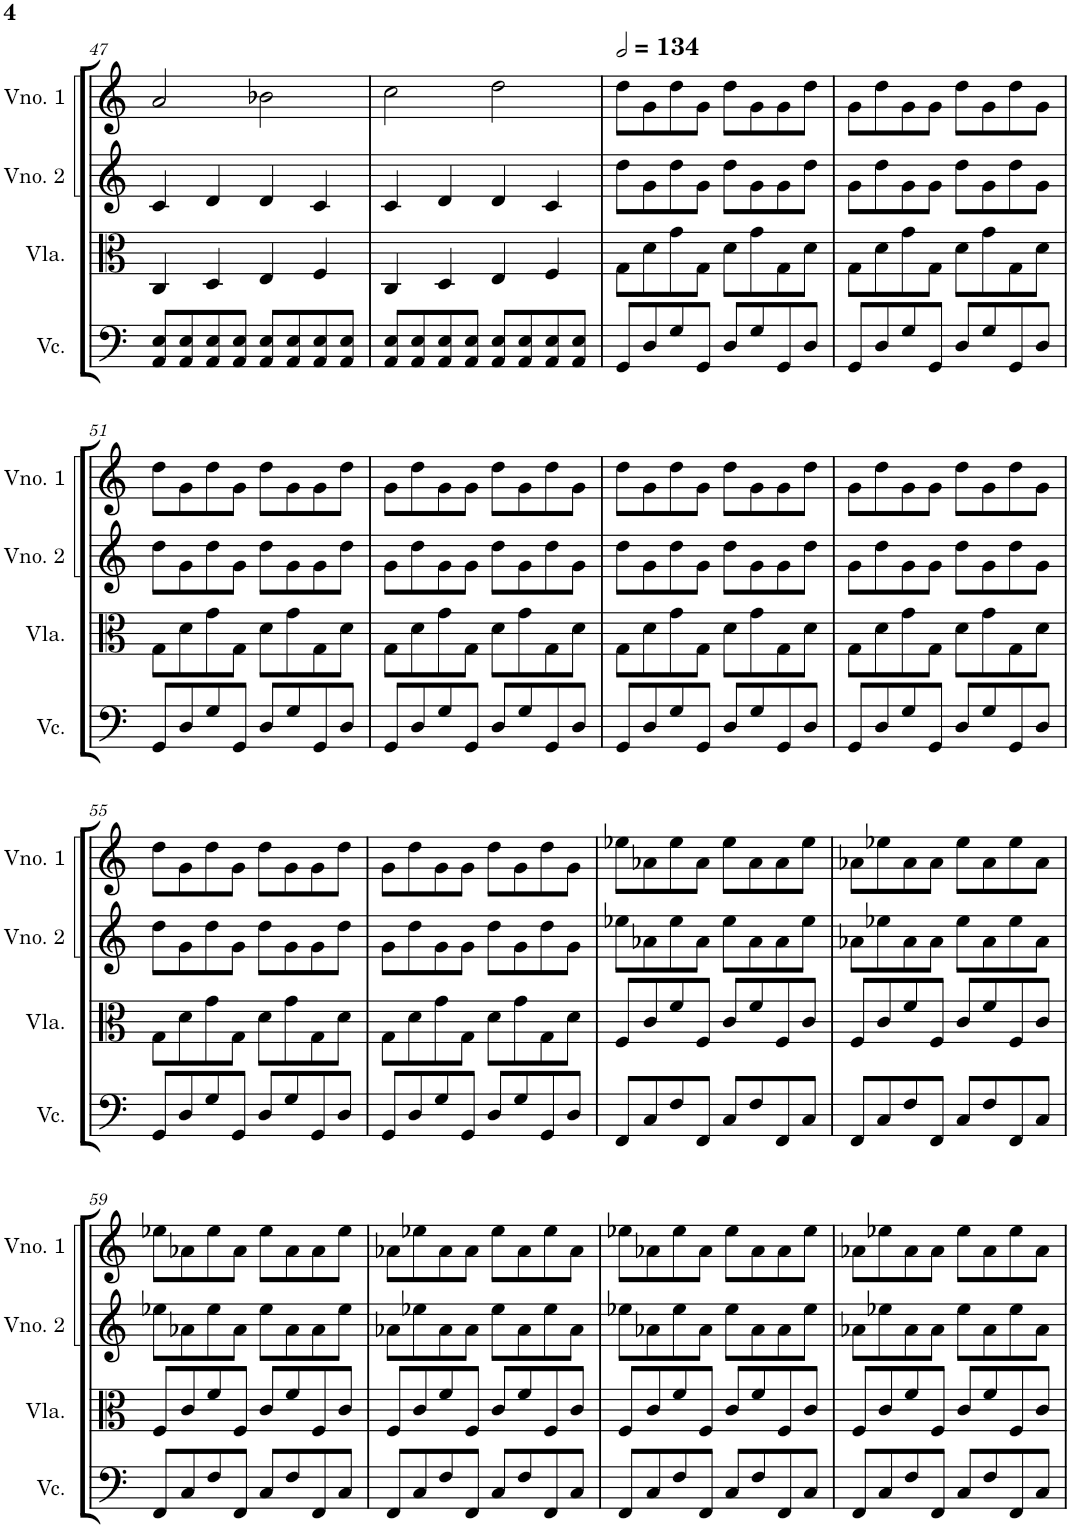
**kern	**kern	**kern	**kern
*part4	*part3	*part2	*part1
*staff4	*staff3	*staff2	*staff1
*I"Violoncelo	*I"Viola	*I"Violino 2	*I"Violino 1
*I'Vc.	*I'Vla.	*I'Vno. 2	*I'Vno. 1
!!LO:PB:g=z
*clefF4	*clefC3	*clefG2	*clefG2
*k[]	*k[]	*k[]	*k[]
*M4/4	*M4/4	*M4/4	*M4/4
=47	=47	=47	=47
8AA/ 8E/L	4C/	4c/	2a/
8AA/ 8E/	.	.	.
8AA/ 8E/	4D/	4d/	.
8AA/ 8E/J	.	.	.
8AA/ 8E/L	4E/	4d/	2b-X\
8AA/ 8E/	.	.	.
8AA/ 8E/	4F/	4c/	.
8AA/ 8E/J	.	.	.
=48	=48	=48	=48
8AA/ 8E/L	4C/	4c/	2cc\
8AA/ 8E/	.	.	.
8AA/ 8E/	4D/	4d/	.
8AA/ 8E/J	.	.	.
8AA/ 8E/L	4E/	4d/	2dd\
8AA/ 8E/	.	.	.
8AA/ 8E/	4F/	4c/	.
8AA/ 8E/J	.	.	.
=49	=49	=49	=49
*	*	*	*MM268
8GG/L	8G\L	8dd\L	8dd\L
8D/	8d\	8g\	8g\
8G/	8g\	8dd\	8dd\
8GG/J	8G\J	8g\J	8g\J
8D/L	8d\L	8dd\L	8dd\L
8G/	8g\	8g\	8g\
8GG/	8G\	8g\	8g\
8D/J	8d\J	8dd\J	8dd\J
=50	=50	=50	=50
8GG/L	8G\L	8g\L	8g\L
8D/	8d\	8dd\	8dd\
8G/	8g\	8g\	8g\
8GG/J	8G\J	8g\J	8g\J
8D/L	8d\L	8dd\L	8dd\L
8G/	8g\	8g\	8g\
8GG/	8G\	8dd\	8dd\
8D/J	8d\J	8g\J	8g\J
!!LO:LB:g=z
=51	=51	=51	=51
8GG/L	8G\L	8dd\L	8dd\L
8D/	8d\	8g\	8g\
8G/	8g\	8dd\	8dd\
8GG/J	8G\J	8g\J	8g\J
8D/L	8d\L	8dd\L	8dd\L
8G/	8g\	8g\	8g\
8GG/	8G\	8g\	8g\
8D/J	8d\J	8dd\J	8dd\J
=52	=52	=52	=52
8GG/L	8G\L	8g\L	8g\L
8D/	8d\	8dd\	8dd\
8G/	8g\	8g\	8g\
8GG/J	8G\J	8g\J	8g\J
8D/L	8d\L	8dd\L	8dd\L
8G/	8g\	8g\	8g\
8GG/	8G\	8dd\	8dd\
8D/J	8d\J	8g\J	8g\J
=53	=53	=53	=53
8GG/L	8G\L	8dd\L	8dd\L
8D/	8d\	8g\	8g\
8G/	8g\	8dd\	8dd\
8GG/J	8G\J	8g\J	8g\J
8D/L	8d\L	8dd\L	8dd\L
8G/	8g\	8g\	8g\
8GG/	8G\	8g\	8g\
8D/J	8d\J	8dd\J	8dd\J
=54	=54	=54	=54
8GG/L	8G\L	8g\L	8g\L
8D/	8d\	8dd\	8dd\
8G/	8g\	8g\	8g\
8GG/J	8G\J	8g\J	8g\J
8D/L	8d\L	8dd\L	8dd\L
8G/	8g\	8g\	8g\
8GG/	8G\	8dd\	8dd\
8D/J	8d\J	8g\J	8g\J
!!LO:LB:g=z
=55	=55	=55	=55
8GG/L	8G\L	8dd\L	8dd\L
8D/	8d\	8g\	8g\
8G/	8g\	8dd\	8dd\
8GG/J	8G\J	8g\J	8g\J
8D/L	8d\L	8dd\L	8dd\L
8G/	8g\	8g\	8g\
8GG/	8G\	8g\	8g\
8D/J	8d\J	8dd\J	8dd\J
=56	=56	=56	=56
8GG/L	8G\L	8g\L	8g\L
8D/	8d\	8dd\	8dd\
8G/	8g\	8g\	8g\
8GG/J	8G\J	8g\J	8g\J
8D/L	8d\L	8dd\L	8dd\L
8G/	8g\	8g\	8g\
8GG/	8G\	8dd\	8dd\
8D/J	8d\J	8g\J	8g\J
=57	=57	=57	=57
8FF/L	8F/L	8ee-X\L	8ee-X\L
8C/	8c/	8a-X\	8a-X\
8F/	8f/	8ee-\	8ee-\
8FF/J	8F/J	8a-\J	8a-\J
8C/L	8c/L	8ee-\L	8ee-\L
8F/	8f/	8a-\	8a-\
8FF/	8F/	8a-\	8a-\
8C/J	8c/J	8ee-\J	8ee-\J
=58	=58	=58	=58
8FF/L	8F/L	8a-X\L	8a-X\L
8C/	8c/	8ee-X\	8ee-X\
8F/	8f/	8a-\	8a-\
8FF/J	8F/J	8a-\J	8a-\J
8C/L	8c/L	8ee-\L	8ee-\L
8F/	8f/	8a-\	8a-\
8FF/	8F/	8ee-\	8ee-\
8C/J	8c/J	8a-\J	8a-\J
!!LO:LB:g=z
=59	=59	=59	=59
8FF/L	8F/L	8ee-X\L	8ee-X\L
8C/	8c/	8a-X\	8a-X\
8F/	8f/	8ee-\	8ee-\
8FF/J	8F/J	8a-\J	8a-\J
8C/L	8c/L	8ee-\L	8ee-\L
8F/	8f/	8a-\	8a-\
8FF/	8F/	8a-\	8a-\
8C/J	8c/J	8ee-\J	8ee-\J
=60	=60	=60	=60
8FF/L	8F/L	8a-X\L	8a-X\L
8C/	8c/	8ee-X\	8ee-X\
8F/	8f/	8a-\	8a-\
8FF/J	8F/J	8a-\J	8a-\J
8C/L	8c/L	8ee-\L	8ee-\L
8F/	8f/	8a-\	8a-\
8FF/	8F/	8ee-\	8ee-\
8C/J	8c/J	8a-\J	8a-\J
=61	=61	=61	=61
8FF/L	8F/L	8ee-X\L	8ee-X\L
8C/	8c/	8a-X\	8a-X\
8F/	8f/	8ee-\	8ee-\
8FF/J	8F/J	8a-\J	8a-\J
8C/L	8c/L	8ee-\L	8ee-\L
8F/	8f/	8a-\	8a-\
8FF/	8F/	8a-\	8a-\
8C/J	8c/J	8ee-\J	8ee-\J
=62	=62	=62	=62
8FF/L	8F/L	8a-X\L	8a-X\L
8C/	8c/	8ee-X\	8ee-X\
8F/	8f/	8a-\	8a-\
8FF/J	8F/J	8a-\J	8a-\J
8C/L	8c/L	8ee-\L	8ee-\L
8F/	8f/	8a-\	8a-\
8FF/	8F/	8ee-\	8ee-\
8C/J	8c/J	8a-\J	8a-\J
=	=	=	=
*-	*-	*-	*-
